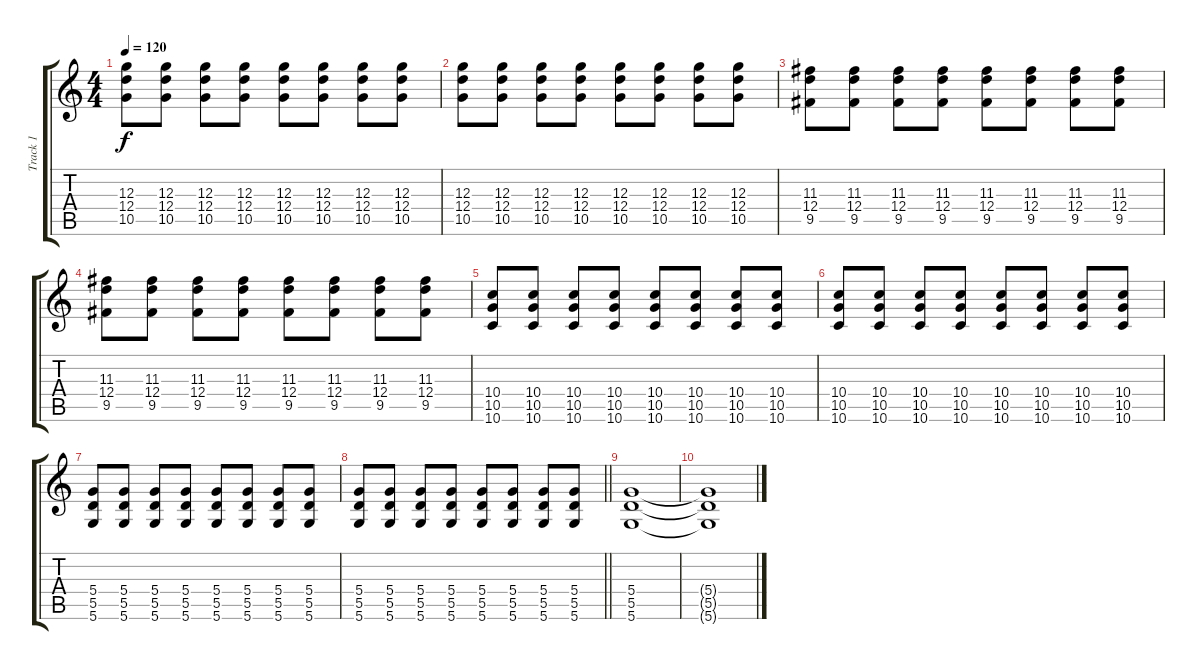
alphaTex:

\track ("Track 1" "Track 1") {instrument distortionguitar}
\staff {score tabs}
\tuning (E4 B3 G3 D3 A2 D2) {hide}
\ts (4 4)
\tempo 120
\clef g2
\ks c
(12.3 12.4 10.5).8{dy f} (12.3 12.4 10.5).8 (12.3 12.4 10.5).8 (12.3 12.4 10.5).8 (12.3 12.4 10.5).8 (12.3 12.4 10.5).8 (12.3 12.4 10.5).8 (12.3 12.4 10.5).8 |
(12.3 12.4 10.5).8 (12.3 12.4 10.5).8 (12.3 12.4 10.5).8 (12.3 12.4 10.5).8 (12.3 12.4 10.5).8 (12.3 12.4 10.5).8 (12.3 12.4 10.5).8 (12.3 12.4 10.5).8 |
(11.3 12.4 9.5).8 (11.3 12.4 9.5).8 (11.3 12.4 9.5).8 (11.3 12.4 9.5).8 (11.3 12.4 9.5).8 (11.3 12.4 9.5).8 (11.3 12.4 9.5).8 (11.3 12.4 9.5).8 |
(11.3 12.4 9.5).8 (11.3 12.4 9.5).8 (11.3 12.4 9.5).8 (11.3 12.4 9.5).8 (11.3 12.4 9.5).8 (11.3 12.4 9.5).8 (11.3 12.4 9.5).8 (11.3 12.4 9.5).8 |
(10.4 10.5 10.6).8 (10.4 10.5 10.6).8 (10.4 10.5 10.6).8 (10.4 10.5 10.6).8 (10.4 10.5 10.6).8 (10.4 10.5 10.6).8 (10.4 10.5 10.6).8 (10.4 10.5 10.6).8 |
(10.4 10.5 10.6).8 (10.4 10.5 10.6).8 (10.4 10.5 10.6).8 (10.4 10.5 10.6).8 (10.4 10.5 10.6).8 (10.4 10.5 10.6).8 (10.4 10.5 10.6).8 (10.4 10.5 10.6).8 |
(5.4 5.5 5.6).8 (5.4 5.5 5.6).8 (5.4 5.5 5.6).8 (5.4 5.5 5.6).8 (5.4 5.5 5.6).8 (5.4 5.5 5.6).8 (5.4 5.5 5.6).8 (5.4 5.5 5.6).8 |
\barLineRight lightlight
(5.4 5.5 5.6).8 (5.4 5.5 5.6).8 (5.4 5.5 5.6).8 (5.4 5.5 5.6).8 (5.4 5.5 5.6).8 (5.4 5.5 5.6).8 (5.4 5.5 5.6).8 (5.4 5.5 5.6).8 |
(5.4 5.5 5.6).1 |
(5.4{t} 5.5{t} 5.6{t}).1
